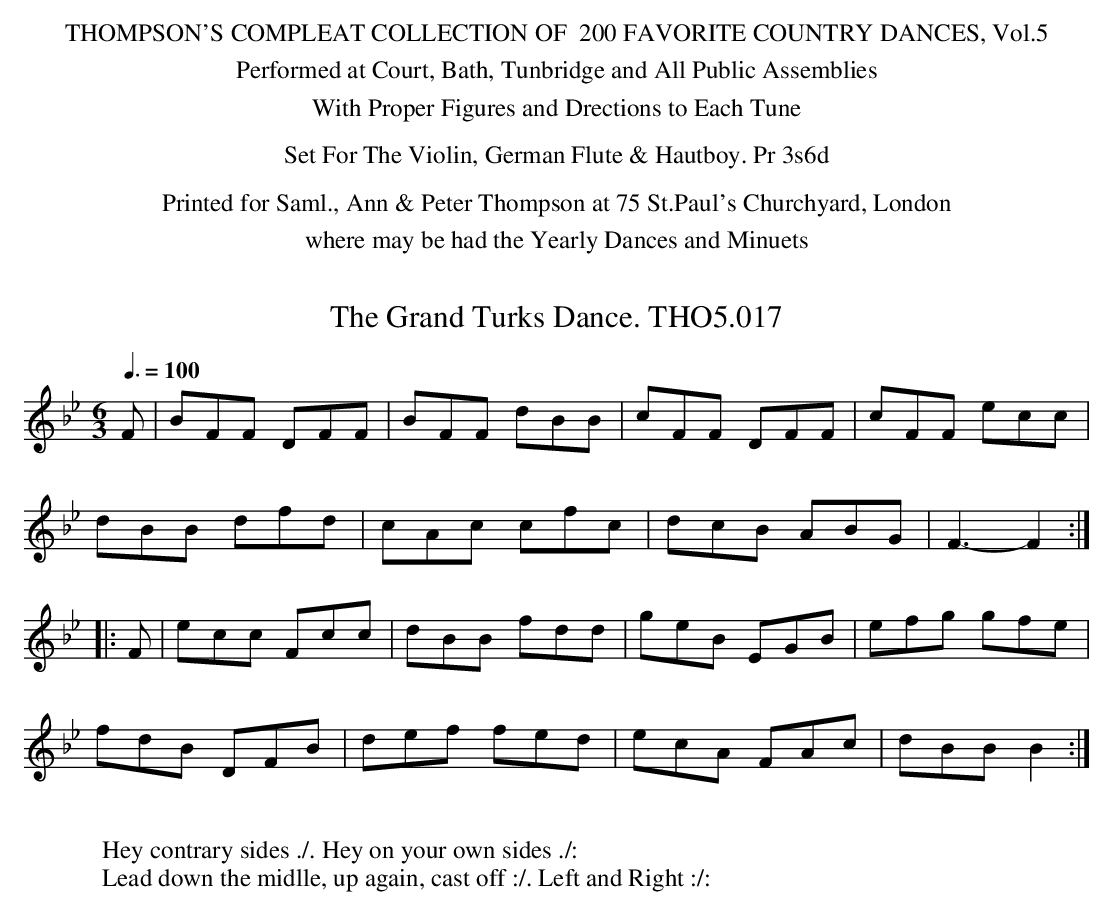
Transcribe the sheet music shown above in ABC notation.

X:1
T:Grand Turks Dance. THO5.017, The
M:6/3
L:1/8
Q:3/8=100
K:Bb
F|BFF DFF|BFF dBB|cFF DFF|cFF ecc|
dBB dfd|cAc cfc|dcB ABG|F3-F2:|
|:F|ecc Fcc|dBB fdd|geB EGB|efg gfe|
fdB DFB|def fed|ecA FAc|dBB B2:|
W:
W:Hey contrary sides ./. Hey on your own sides ./:
W:Lead down the midlle, up again, cast off :/. Left and Right :/:
